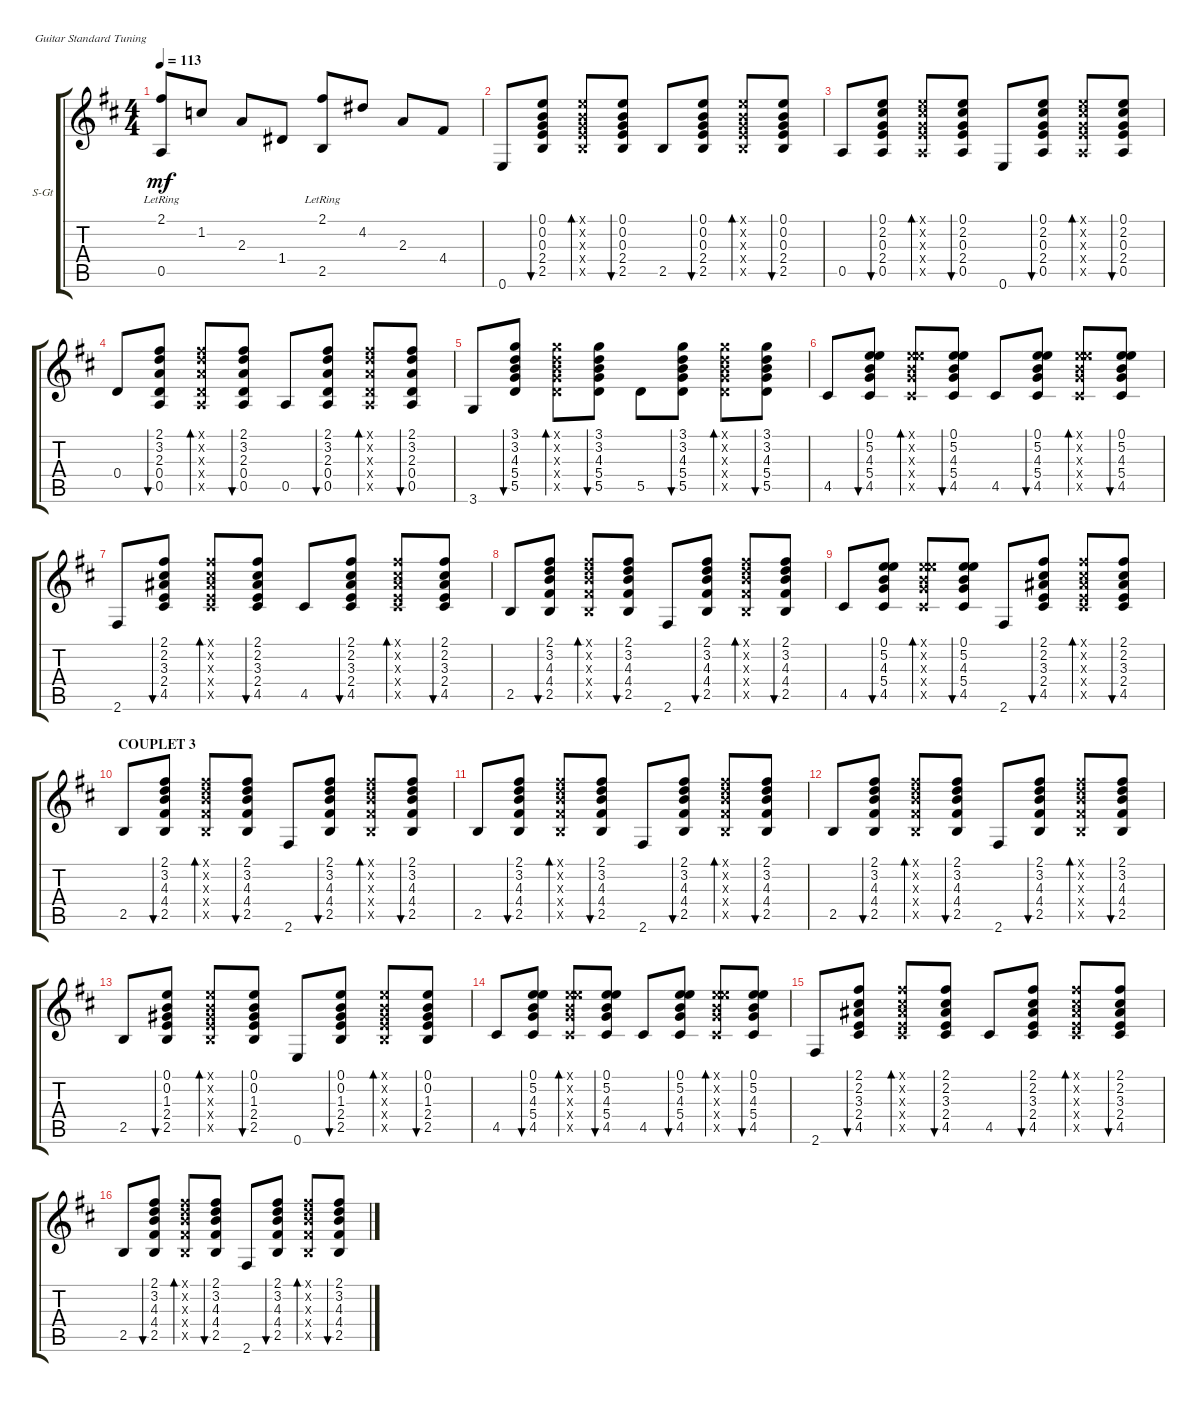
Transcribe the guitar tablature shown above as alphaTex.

\defaultSystemsLayout 4
\bracketExtendMode groupsimilarinstruments
\firstSystemTrackNameOrientation horizontal
\otherSystemsTrackNameOrientation horizontal
\track ("Steel Guitar" "S-Gt") {instrument acousticguitarsteel}
\staff {score tabs}
\tuning (E4 B3 G3 D3 A2 E2)
\ts (4 4)
\tempo 113
\clef g2
\ks bminor
(2.1 0.5{lr}).8{dy mf} 1.2.8 2.3.8 1.4.8 (2.1 2.5{lr}).8 4.2.8 2.3.8 4.4.8 |
0.6.8 (2.5 2.4 0.3 0.2 0.1).8{bu 30} (2.5{x} 2.4{x} 0.3{x} 0.2{x} 0.1{x}).8{bd 30} (2.5 2.4 0.3 0.2 0.1).8{bu 30} 2.5.8 (2.5 2.4 0.3 0.2 0.1).8{bu 30} (2.5{x} 2.4{x} 0.3{x} 0.2{x} 0.1{x}).8{bd 30} (2.5 2.4 0.3 0.2 0.1).8{bu 30} |
0.5.8 (0.5 2.4 0.3 2.2 0.1).8{bu 30} (0.5{x} 2.4{x} 0.3{x} 2.2{x} 0.1{x}).8{bd 30} (0.5 2.4 0.3 2.2 0.1).8{bu 30} 0.6.8 (0.5 2.4 0.3 2.2 0.1).8{bu 30} (0.5{x} 2.4{x} 0.3{x} 2.2{x} 0.1{x}).8{bd 30} (0.5 2.4 0.3 2.2 0.1).8{bu 30} |
0.4.8 (0.5 0.4 2.3 3.2 2.1).8{bu 30} (0.5{x} 0.4{x} 2.3{x} 3.2{x} 2.1{x}).8{bd 30} (0.5 0.4 2.3 3.2 2.1).8{bu 30} 0.5.8 (0.5 0.4 2.3 3.2 2.1).8{bu 30} (0.5{x} 0.4{x} 2.3{x} 3.2{x} 2.1{x}).8{bd 30} (0.5 0.4 2.3 3.2 2.1).8{bu 30} |
3.6.8 (5.5 5.4 4.3 3.2 3.1).8{bu 30} (5.5{x} 5.4{x} 4.3{x} 3.2{x} 3.1{x}).8{bd 30} (5.5 5.4 4.3 3.2 3.1).8{bu 30} 5.5.8 (5.5 5.4 4.3 3.2 3.1).8{bu 30} (5.5{x} 5.4{x} 4.3{x} 3.2{x} 3.1{x}).8{bd 30} (5.5 5.4 4.3 3.2 3.1).8{bu 30} |
4.5.8 (4.5 5.4 4.3 5.2 0.1).8{bu 30} (4.5{x} 5.4{x} 4.3{x} 5.2{x} 0.1{x}).8{bd 30} (4.5 5.4 4.3 5.2 0.1).8{bu 30} 4.5.8 (4.5 5.4 4.3 5.2 0.1).8{bu 30} (4.5{x} 5.4{x} 4.3{x} 5.2{x} 0.1{x}).8{bd 30} (4.5 5.4 4.3 5.2 0.1).8{bu 30} |
2.6.8 (4.5 2.4 3.3 2.2 2.1).8{bu 30} (4.5{x} 2.4{x} 3.3{x} 2.2{x} 2.1{x}).8{bd 30} (4.5 2.4 3.3 2.2 2.1).8{bu 30} 4.5.8 (4.5 2.4 3.3 2.2 2.1).8{bu 30} (4.5{x} 2.4{x} 3.3{x} 2.2{x} 2.1{x}).8{bd 30} (4.5 2.4 3.3 2.2 2.1).8{bu 30} |
2.5.8 (2.5 4.4 4.3 3.2 2.1).8{bu 30} (2.5{x} 4.4{x} 4.3{x} 3.2{x} 2.1{x}).8{bd 30} (2.5 4.4 4.3 3.2 2.1).8{bu 30} 2.6.8 (2.5 4.4 4.3 3.2 2.1).8{bu 30} (2.5{x} 4.4{x} 4.3{x} 3.2{x} 2.1{x}).8{bd 30} (2.5 4.4 4.3 3.2 2.1).8{bu 30} |
4.5.8 (4.5 5.4 4.3 5.2 0.1).8{bu 30} (4.5{x} 5.4{x} 4.3{x} 5.2{x} 0.1{x}).8{bd 30} (4.5 5.4 4.3 5.2 0.1).8{bu 30} 2.6.8 (4.5 2.4 3.3 2.2 2.1).8{bu 30} (4.5{x} 2.4{x} 3.3{x} 2.2{x} 2.1{x}).8{bd 30} (4.5 2.4 3.3 2.2 2.1).8{bu 30} |
\section ("" "COUPLET 3")
2.5.8 (2.5 4.4 4.3 3.2 2.1).8{bu 30} (2.5{x} 4.4{x} 4.3{x} 3.2{x} 2.1{x}).8{bd 30} (2.5 4.4 4.3 3.2 2.1).8{bu 30} 2.6.8 (2.5 4.4 4.3 3.2 2.1).8{bu 30} (2.5{x} 4.4{x} 4.3{x} 3.2{x} 2.1{x}).8{bd 30} (2.5 4.4 4.3 3.2 2.1).8{bu 30} |
2.5.8 (2.5 4.4 4.3 3.2 2.1).8{bu 30} (2.5{x} 4.4{x} 4.3{x} 3.2{x} 2.1{x}).8{bd 30} (2.5 4.4 4.3 3.2 2.1).8{bu 30} 2.6.8 (2.5 4.4 4.3 3.2 2.1).8{bu 30} (2.5{x} 4.4{x} 4.3{x} 3.2{x} 2.1{x}).8{bd 30} (2.5 4.4 4.3 3.2 2.1).8{bu 30} |
2.5.8 (2.5 4.4 4.3 3.2 2.1).8{bu 30} (2.5{x} 4.4{x} 4.3{x} 3.2{x} 2.1{x}).8{bd 30} (2.5 4.4 4.3 3.2 2.1).8{bu 30} 2.6.8 (2.5 4.4 4.3 3.2 2.1).8{bu 30} (2.5{x} 4.4{x} 4.3{x} 3.2{x} 2.1{x}).8{bd 30} (2.5 4.4 4.3 3.2 2.1).8{bu 30} |
2.5.8 (2.5 2.4 1.3 0.2 0.1).8{bu 30} (2.5{x} 2.4{x} 1.3{x} 0.2{x} 0.1{x}).8{bd 30} (2.5 2.4 1.3 0.2 0.1).8{bu 30} 0.6.8 (2.5 2.4 1.3 0.2 0.1).8{bu 30} (2.5{x} 2.4{x} 1.3{x} 0.2{x} 0.1{x}).8{bd 30} (2.5 2.4 1.3 0.2 0.1).8{bu 30} |
4.5.8 (4.5 5.4 4.3 5.2 0.1).8{bu 30} (4.5{x} 5.4{x} 4.3{x} 5.2{x} 0.1{x}).8{bd 30} (4.5 5.4 4.3 5.2 0.1).8{bu 30} 4.5.8 (4.5 5.4 4.3 5.2 0.1).8{bu 30} (4.5{x} 5.4{x} 4.3{x} 5.2{x} 0.1{x}).8{bd 30} (4.5 5.4 4.3 5.2 0.1).8{bu 30} |
2.6.8 (4.5 2.4 3.3 2.2 2.1).8{bu 30} (4.5{x} 2.4{x} 3.3{x} 2.2{x} 2.1{x}).8{bd 30} (4.5 2.4 3.3 2.2 2.1).8{bu 30} 4.5.8 (4.5 2.4 3.3 2.2 2.1).8{bu 30} (4.5{x} 2.4{x} 3.3{x} 2.2{x} 2.1{x}).8{bd 30} (4.5 2.4 3.3 2.2 2.1).8{bu 30} |
2.5.8 (2.5 4.4 4.3 3.2 2.1).8{bu 30} (2.5{x} 4.4{x} 4.3{x} 3.2{x} 2.1{x}).8{bd 30} (2.5 4.4 4.3 3.2 2.1).8{bu 30} 2.6.8 (2.5 4.4 4.3 3.2 2.1).8{bu 30} (2.5{x} 4.4{x} 4.3{x} 3.2{x} 2.1{x}).8{bd 30} (2.5 4.4 4.3 3.2 2.1).8{bu 30}
